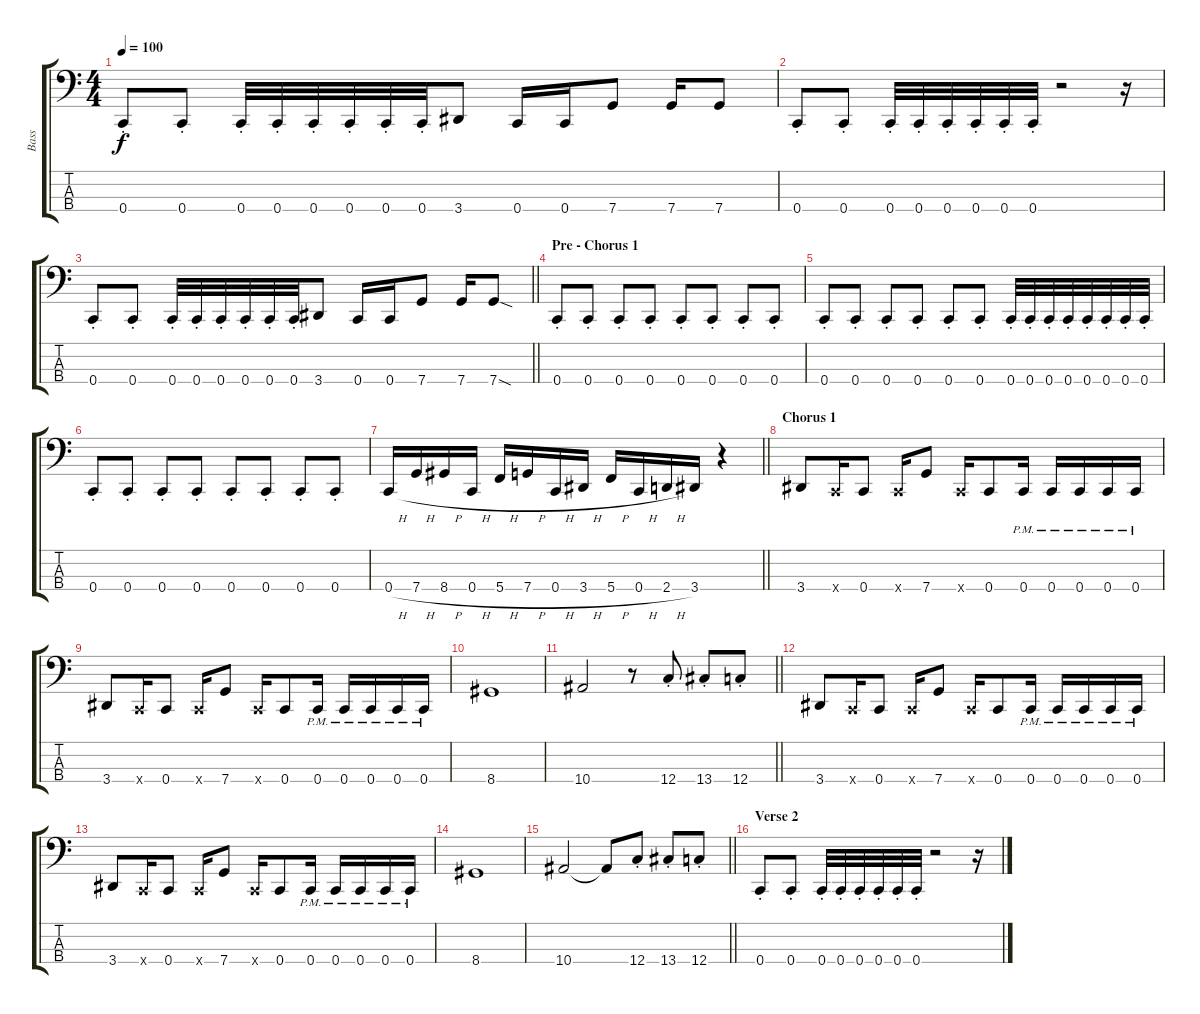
\track ("Bass" "Bass") {instrument electricbasspick}
\staff {score tabs}
\tuning (F2 C2 G1 C1) {hide}
\ts (4 4)
\tempo 100
\clef f4
\ks c
0.4{st}.8{dy f} 0.4{st}.8 0.4{st}.32 0.4{st}.32 0.4{st}.32 0.4{st}.32 0.4{st}.32 0.4{st}.32 3.4.8 0.4.16 0.4.16 7.4.8 7.4.16 7.4.8 |
0.4{st}.8 0.4{st}.8 0.4{st}.32 0.4{st}.32 0.4{st}.32 0.4{st}.32 0.4{st}.32 0.4{st}.32 r.2 r.16 |
\barLineRight lightlight
0.4{st}.8 0.4{st}.8 0.4{st}.32 0.4{st}.32 0.4{st}.32 0.4{st}.32 0.4{st}.32 0.4{st}.32 3.4.8 0.4.16 0.4.16 7.4.8 7.4.16 7.4{sod}.8 |
\section ("" "Pre - Chorus 1")
0.4{st}.8 0.4{st}.8 0.4{st}.8 0.4{st}.8 0.4{st}.8 0.4{st}.8 0.4{st}.8 0.4{st}.8 |
0.4{st}.8 0.4{st}.8 0.4{st}.8 0.4{st}.8 0.4{st}.8 0.4{st}.8 0.4{st}.32 0.4{st}.32 0.4{st}.32 0.4{st}.32 0.4{st}.32 0.4{st}.32 0.4{st}.32 0.4{st}.32 |
0.4{st}.8 0.4{st}.8 0.4{st}.8 0.4{st}.8 0.4{st}.8 0.4{st}.8 0.4{st}.8 0.4{st}.8 |
\barLineRight lightlight
0.4{h}.16 7.4{h}.16 8.4{h}.16 0.4{h}.16 5.4{h}.16 7.4{h}.16 0.4{h}.16 3.4{h}.16 5.4{h}.16 0.4{h}.16 2.4{h}.16 3.4.16 r.4 |
\section ("" "Chorus 1")
3.4.8 0.4{x}.16 0.4.8 0.4{x}.16 7.4.8 0.4{x}.16 0.4.8 0.4{pm}.16 0.4{pm}.16 0.4{pm}.16 0.4{pm}.16 0.4{pm}.16 |
3.4.8 0.4{x}.16 0.4.8 0.4{x}.16 7.4.8 0.4{x}.16 0.4.8 0.4{pm}.16 0.4{pm}.16 0.4{pm}.16 0.4{pm}.16 0.4{pm}.16 |
8.4.1 |
\barLineRight lightlight
10.4.2 r.8 12.4{st}.8 13.4{st}.8 12.4{st}.8 |
3.4.8 0.4{x}.16 0.4.8 0.4{x}.16 7.4.8 0.4{x}.16 0.4.8 0.4{pm}.16 0.4{pm}.16 0.4{pm}.16 0.4{pm}.16 0.4{pm}.16 |
3.4.8 0.4{x}.16 0.4.8 0.4{x}.16 7.4.8 0.4{x}.16 0.4.8 0.4{pm}.16 0.4{pm}.16 0.4{pm}.16 0.4{pm}.16 0.4{pm}.16 |
8.4.1 |
\barLineRight lightlight
10.4.2 10.4{t}.8 12.4{st}.8 13.4{st}.8 12.4{st}.8 |
\section ("" "Verse 2")
0.4{st}.8 0.4{st}.8 0.4{st}.32 0.4{st}.32 0.4{st}.32 0.4{st}.32 0.4{st}.32 0.4{st}.32 r.2 r.16
